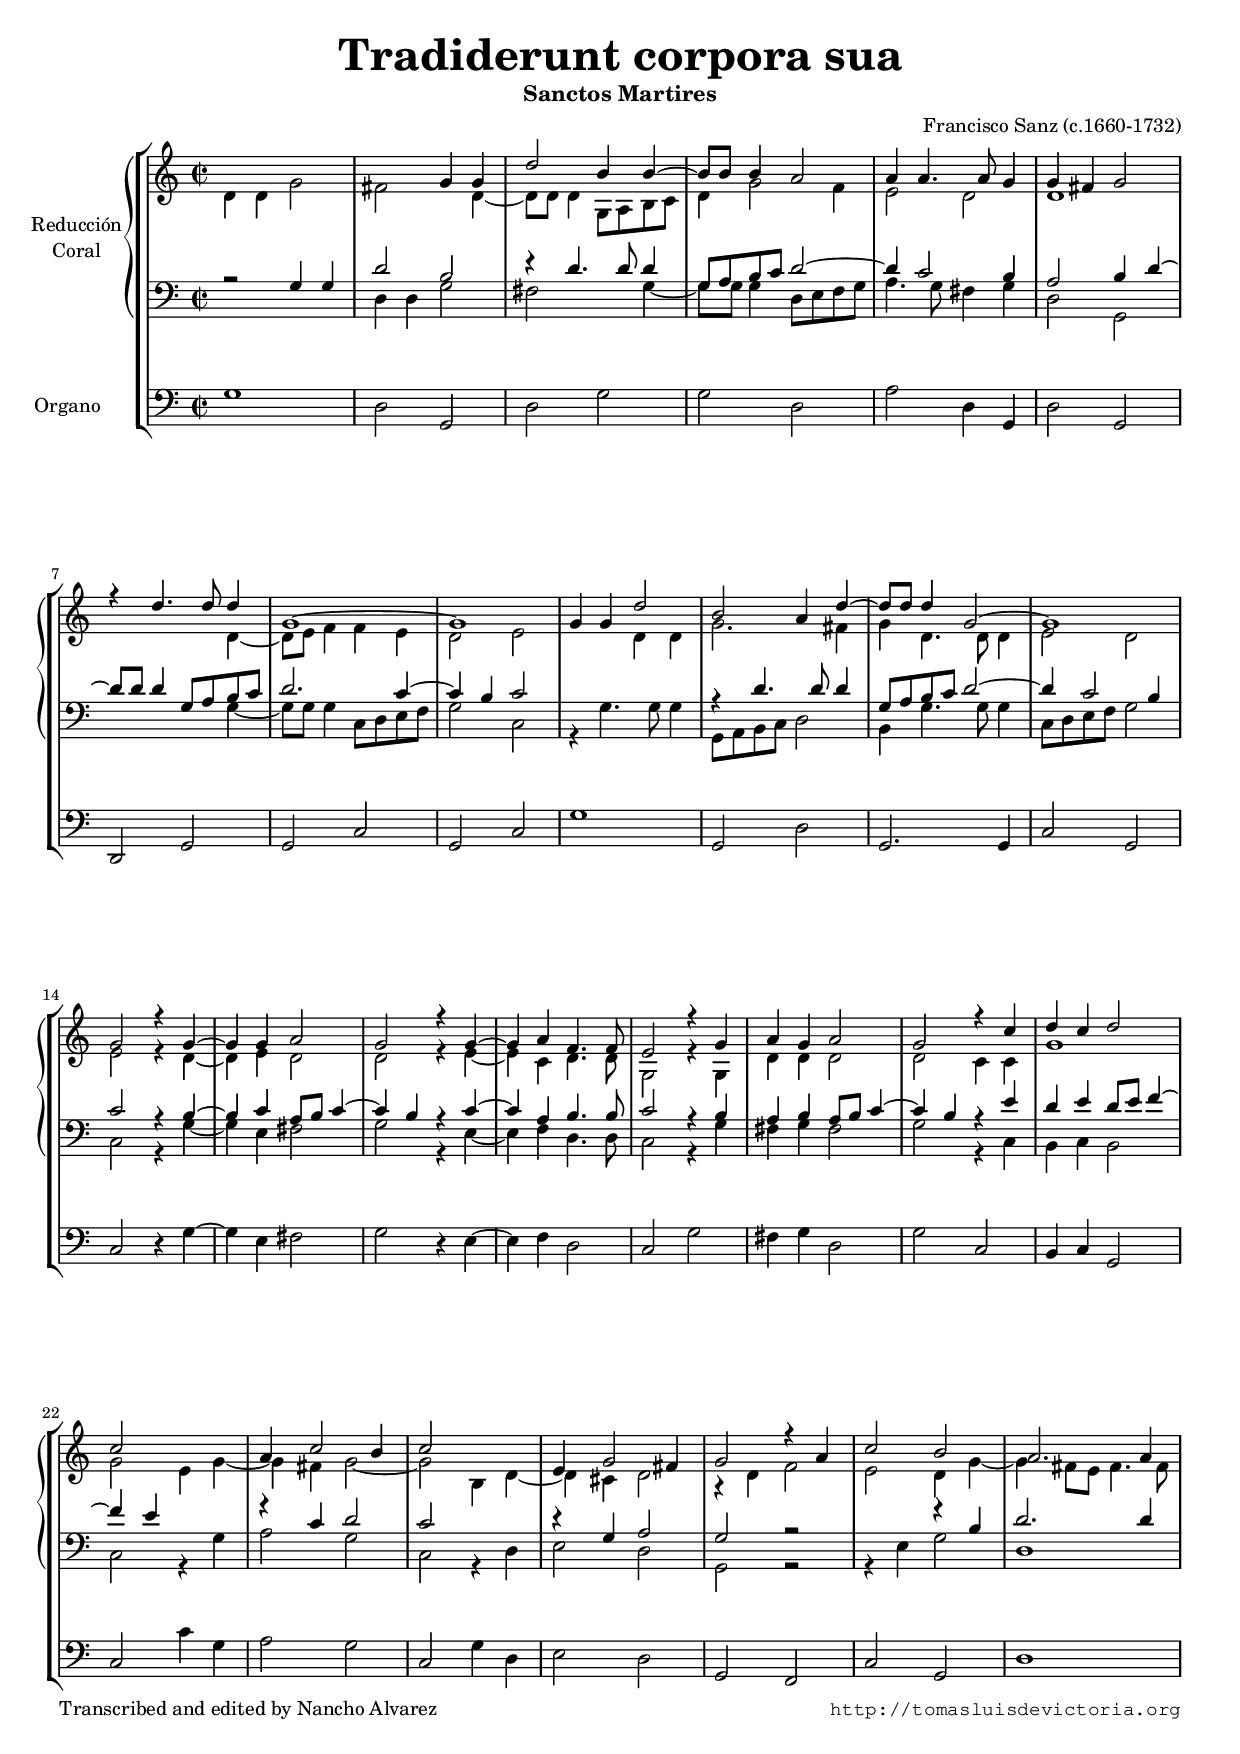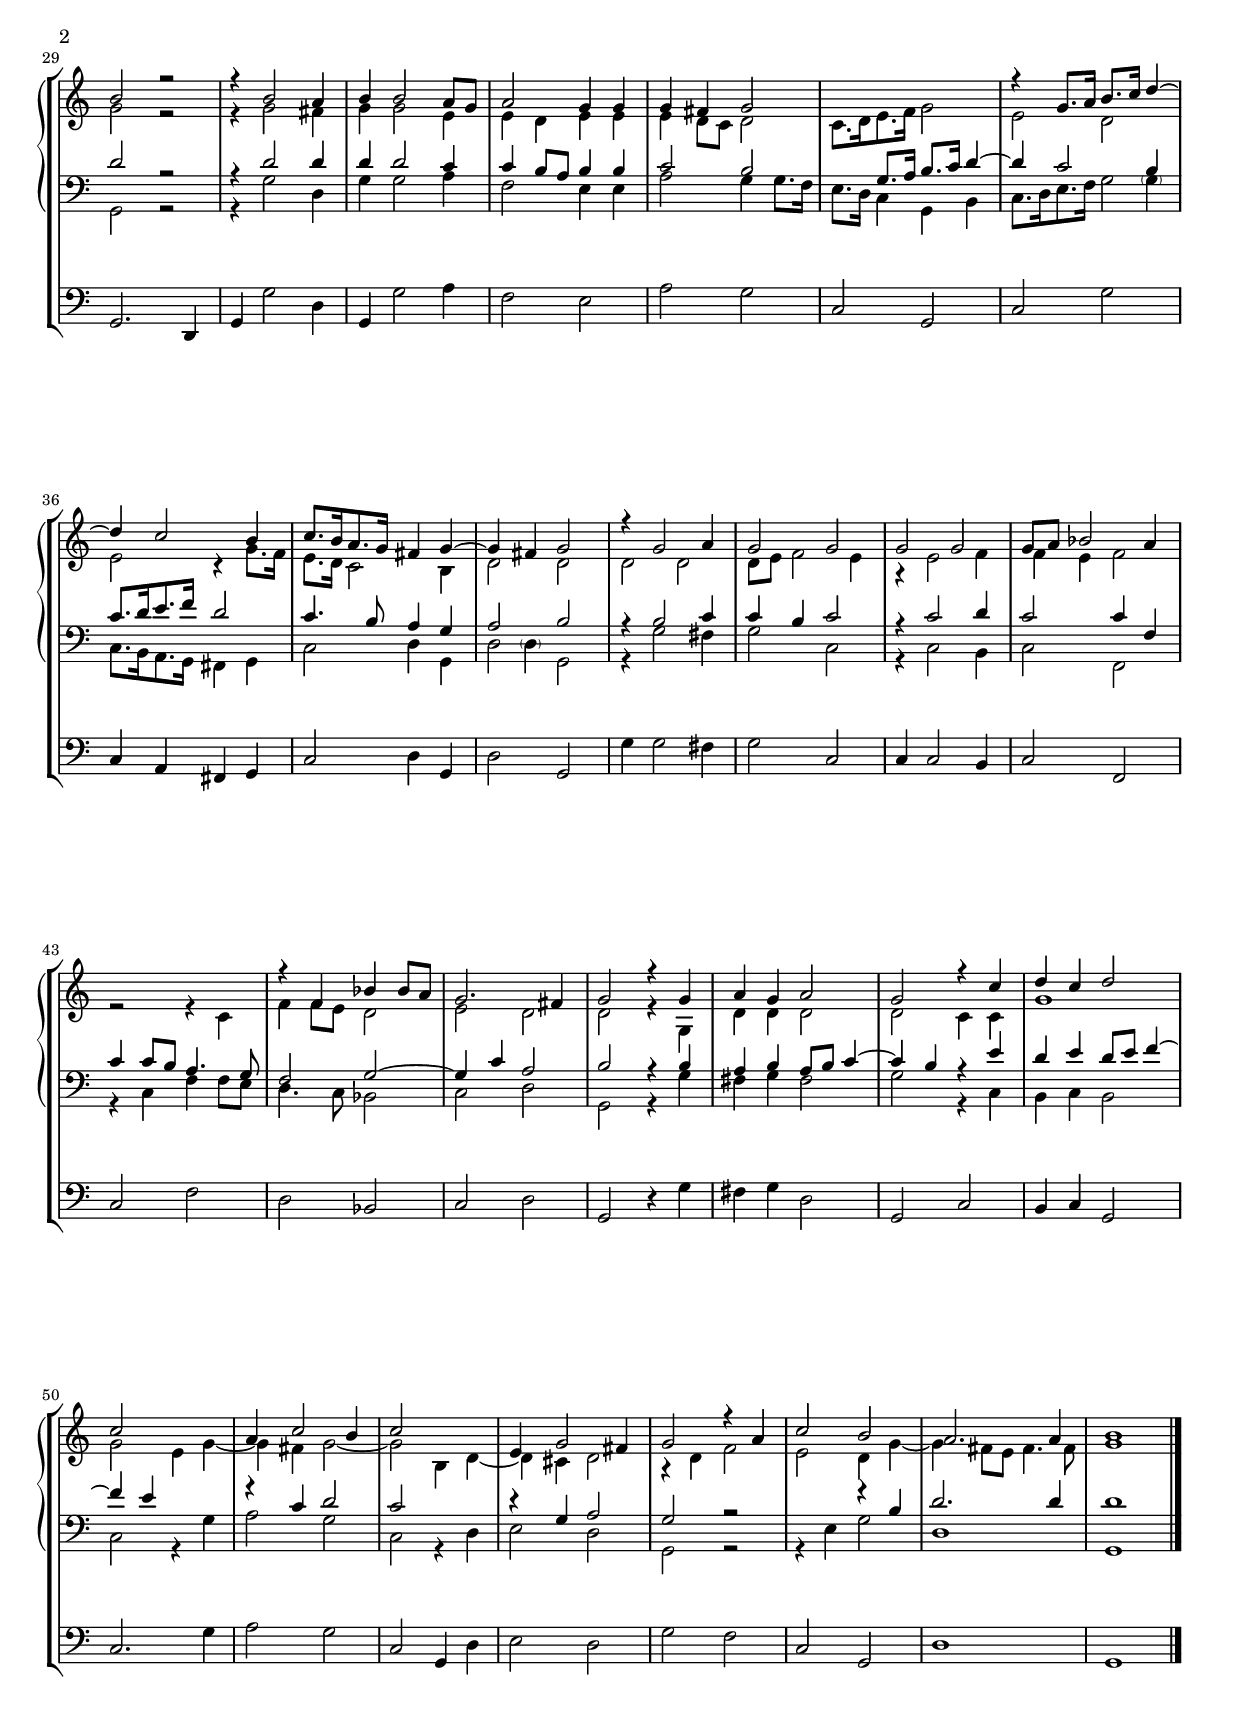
\version "2.11.32"

#(set-default-paper-size "a4")
#(set-global-staff-size 17)
#(ly:set-option 'point-and-click #f)
%nomobile

italicas=\override LyricText #'font-shape = #'italic
rectas=\override LyricText #'font-shape = #'upright
ss=\once \set suggestAccidentals = ##t


\header {
	title=\markup{\bigger \bigger \bigger "Tradiderunt corpora sua"}
	composer="Francisco Sanz (c.1660-1732)"
	subtitle="Sanctos Martires"	
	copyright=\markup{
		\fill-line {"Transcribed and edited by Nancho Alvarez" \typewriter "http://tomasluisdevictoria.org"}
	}
%	tagline=""
}

global={\key c \major \time 2/2 \skip 1*57 \bar "|." }


cantus={
	s1*4/4 |
	s2 g'4 g' |
	d''2 b'4 b' ~ |
	b'8 b' b'4 a'2 |
%5
	a'4 a'4. a'8 g'4 |
	g' fis' g'2 |
	r4 d''4. d''8 d''4 |
	g'1 ~ |
	g' |
%10
	g'4 g' d''2 |
	b' a'4 d'' ~ |
	d''8 d'' d''4 g'2 ~ |
	g'1 |
	g'2 r4 g' ~ |
%15
	g' g' a'2 |
	g' r4 g' ~ |
	g' a' f'4. f'8 |
	e'2 r4 g' |
	a' g' a'2 |
%20
	g' r4 c'' |
	d'' c'' d''2 |
	c'' s |
	a'4 c''2 b'4 |
	c''2 s |
%25
	e'4 g'2 fis'4 |
	g'2 r4 a' |
	c''2 b' |
	a'2. a'4 |
	b'2 r | %\break
%30
	r4 b'2 a'4 |
	b' b'2 a'8[ g'] |
	a'2 g'4 g' |
	g' fis' g'2 |
	s1
	r4 g'8. a'16 b'8. c''16 d''4 ~ |
%35
	d'' c''2 b'4 |
	c''8. b'16 a'8. g'16 fis'4 g' ~ |
	g' fis' g'2 |
	r4 g'2 a'4 |
	g'2 g' |
%40
	g' g' |
	g'8[ a'] bes'2 a'4 |
	s1*4/4 |
	r4 f' bes' bes'8 a' |
%45
	g'2. fis'4 |
	g'2 r4 g' |
	a' g' a'2 |
	g' r4 c'' |
	d'' c'' d''2 |
%50
	c'' s |
	a'4 c''2 b'4 |
	c''2 s |
	e'4 g'2 fis'4 |
	g'2 r4 a' |
%55
	c''2 b' |
	a'2. a'4 |
	b'1
}

altus={
	d'4 d' g'2 |
	fis' s4 d' ~ |
	d'8 d' d'4 g8[ a b c'] |
	d'4 g'2 f'4 |
%5
	e'2 d' |
	d'1 |
	s2 s4 d' ~ |
	d'8 e' f'4 f' e' |
	d'2 e' |
%10
	s d'4 d' |
	g'2. fis'4 |
	g' d'4. d'8 d'4 |
	e'2 d' |
	e' r4 d' ~ |
%15
	d' e' d'2 |
	d' r4 e' ~ |
	e' c' d'4. d'8 |
	g2 r4 g |
	d'4 d' d'2 |
%20
	d'2 c'4 c' | %g2 g4 g | original
	g'1 |        %d'1 |     original
	g'2 e'4 g' ~ |
	g' fis' g'2 ~ |
	g' b4 d' ~ |
%25
	d' cis' d'2 |
	r4 d' f'2 |
	e' d'4 g' ~ |
	g' fis'8[ e'] fis'4. fis'8 |
	g'2 r |
%30
	r4 g'2 fis'4 |
	g' g'2 e'4 |
	e' d' e' e' |
	e' d'8[ c'] d'2 |
	c'8. d'16 e'8. f'16 g'2 |
%35
	e' d' |
	e' r4 g'8. f'16 |
	e'8. d'16 c'2 b4 |
	d'2 d' |
	d' d' |
%40
	d'8[ e'] f'2 e'4 |
	r e'2 f'4 |
	f' e' f'2 |
	r r4 c' |
	f' f'8 e' d'2 |
%45
	e' d' |
	d' r4 g |
	d' d' d'2 |
	d' c'4 c' |
	g'1 |
%50
	g'2 e'4 g' ~ |
	g' fis' g'2 ~ |
	g' b4 d' ~ |
	d' cis' d'2 |
	r4 d' f'2 |
%55
	e' d'4 g' ~ |
	g' fis'8[ e'] fis'4. fis'8 |
	g'1 
}

tenor={
	r2 g4 g |
	d'2 b |
	r4 d'4. d'8 d'4 |
	g8[ a b c'] d'2 ~ |
%5
	d'4 c'2 b4 |
	a2 b4 d' ~ |
	d'8 d' d'4 g8[ a b c'] |
	d'2. c'4 ~ |
	c' b c'2 |
%10
	s1*4/4 |
	r4 d'4. d'8 d'4 |
	g8[ a b c'] d'2 ~ |
	d'4 c'2 b4 |
	c'2 r4 b ~ |
%15
	b c' a8[ b] c'4 ~ |
	c' b r c' ~ |
	c' a b4. b8 |
	c'2 r4 b |
	a b a8[ b] c'4 ~ |
%20
	c' b r e' |
	d' e' d'8[ e'] f'4 ~ |
	f' e' s2 |
	r4 c' d'2 |
	c' s |
%25
	r4 g a2 |
	g r |
	s r4 b |
	d'2. d'4 |
	d'2 r |
%30
	r4 d'2 d'4 |
	d' d'2 c'4 |
	c' b8[ a] b4 b |
	c'2 b |
	s4 g8. a16 b8. c'16 d'4 ~ |
%35
	d' c'2 b4 |
	c'8. d'16 e'8. f'16 d'2 |
	c'4. b8 a4 g |
	a2 b |
	r4 b2 c'4 |
%40
	c' b c'2 |
	r4 c'2 d'4 |
	c'2 c'4 f |
	c' c'8 b a4. g8 |
	f2 g ~ |
%45
	g4 c' a2 |
	b r4 b |
	a b a8[ b] c'4 ~ |
	c' b r e' |
	d' e' d'8[ e'] f'4 ~ |
%50
	f' e' s2 |
	r4 c' d'2 |
	c' s |
	r4 g a2 |
	g r |
%55
	s r4 b |
	d'2. d'4 |
	d'1
}

bassus={
	s1*4/4 |
	d4 d g2 |
	fis s4 g ~ |
	g8 g g4 d8[ e f g] |
%5
	a4. g8 fis4 g |
	d2 g, |
	s s4 g ~ |
	g8 g g4 c8[ d e f] |
	g2 c |
%10
	r4 g4. g8 g4 |
	g,8[ a, b, c] d2 |
	b,4 g4. g8 g4 |
	c8[ d e f] g2 |
	c r4 g ~ |
%15
	g e fis2 |
	g r4 e ~ |
	e f d4. d8 |
	c2 r4 g |
	fis g fis2 |
%20
	g r4 c |
	b, c b,2 |
	c r4 g |
	a2 g |
	c r4 d |
%25
	e2 d |
	g, r |
	r4 e g2 |
	d1 |
	g,2 r |
%30
	r4 g2 d4 |
	g g2 a4 |
	f2 e4 e |
	a2 g4 g8. f16 |
	e8. d16 c4 g, b, |
%35
	c8. d16 e8. f16 g2*1/2 <\parenthesize g >4 |
	c8. b,16 a,8. g,16 fis,4 g, |
	c2 d4 g, |
	d2*1/2 <\parenthesize d>4 g,2 |
	r4 g2 fis4 |
%40
	g2 c |
	r4 c2 b,4 |
	c2 f, |
	r4 c f f8 e |
	d4. c8 bes,2 |
%45
	c d |
	g, r4 g |
	fis g fis2 |
	g r4 c |
	b, c b,2 |
%50
	c r4 g |
	a2 g |
	c r4 d |
	e2 d |
	g, r |
%55
	r4 e g2 |
	d1 |
	g, 
}

organo={
	\set Voice.autoBeaming=##t
	g1 |
	d2 g, |
	d g |
	g d |
%5
	a d4 g, |
	d2 g, |
	d, g, |
	g, c |
	g, c |
%10
	g1 |
	g,2 d |
	g,2. g,4 |
	c2 g, |
	c r4 g ~ |
%15
	g e fis2 |
	g r4 e ~ |
	e f d2 |
	c g |
	fis4 g d2 |
%20
	g c |
	b,4 c g,2 |
	c c'4 g |
	a2 g |
	c g4 d |
%25
	e2 d |
	g, f, |
	c g, |
	d1 |
	g,2. d,4 |
%30
	g, g2 d4 |
	g, g2 a4 |
	f2 e |
	a g |
	c g, |
%35
	c g |
	c4 a, fis, g, |
	c2 d4 g, |
	d2 g, |
	g4 g2 fis4 |
%40
	g2 c |
	c4 c2 b,4 |
	c2 f, |
	c f |
	d bes, |
%45
	c d |
	g, r4 g |
	fis g d2 |
	g, c |
	b,4 c g,2 |
%50
	c2. g4 |
	a2 g |
	c g,4 d |
	e2 d |
	g f |
%55
	c g, |
	d1 |
	g, 
}


\score {
\new ChoirStaff<<
\new PianoStaff<<
	\set PianoStaff.instrumentName = \markup{\center-align {"Reducción" "Coral" }}
	\new Staff << \clef treble \global
	\new Voice="v1" {\voiceOne \cantus }
	\new Voice="v2" {\voiceTwo \altus }
	>>
	
	\new Staff <<\clef "bass" \global
	\new Voice="v3" {\voiceOne \tenor }
	\new Voice="v4" {\voiceTwo \bassus }
	>>
>>

	\new Staff <<
	\set Staff.instrumentName="Organo    "
	\clef "bass" \global
	\new Voice="v5" { \organo }
	>>
>>

\layout{ 
	%\context {\Lyrics \override VerticalAxisGroup #'minimum-Y-extent = #'(-0 . 0) }
	\context {\Score \override BarNumber #'padding = #2 }
	%\context {\Lyrics \override LyricText #'font-size = #2 }
	\context {\Voice melismaBusyProperties = #'() }
	%\context { \RemoveEmptyStaffContext }
	\context {\Staff %\consists Ambitus_engraver 
			\override LigatureBracket #'padding = #1
	}
}

%\midi {}

}


\paper{
	%system-count=9
	%line-width=19.0\cm
	ragged-last-bottom = ##f
	%indent=3.5\cm
	between-system-padding = 0
	ragged-last-bottom = ##f
}
